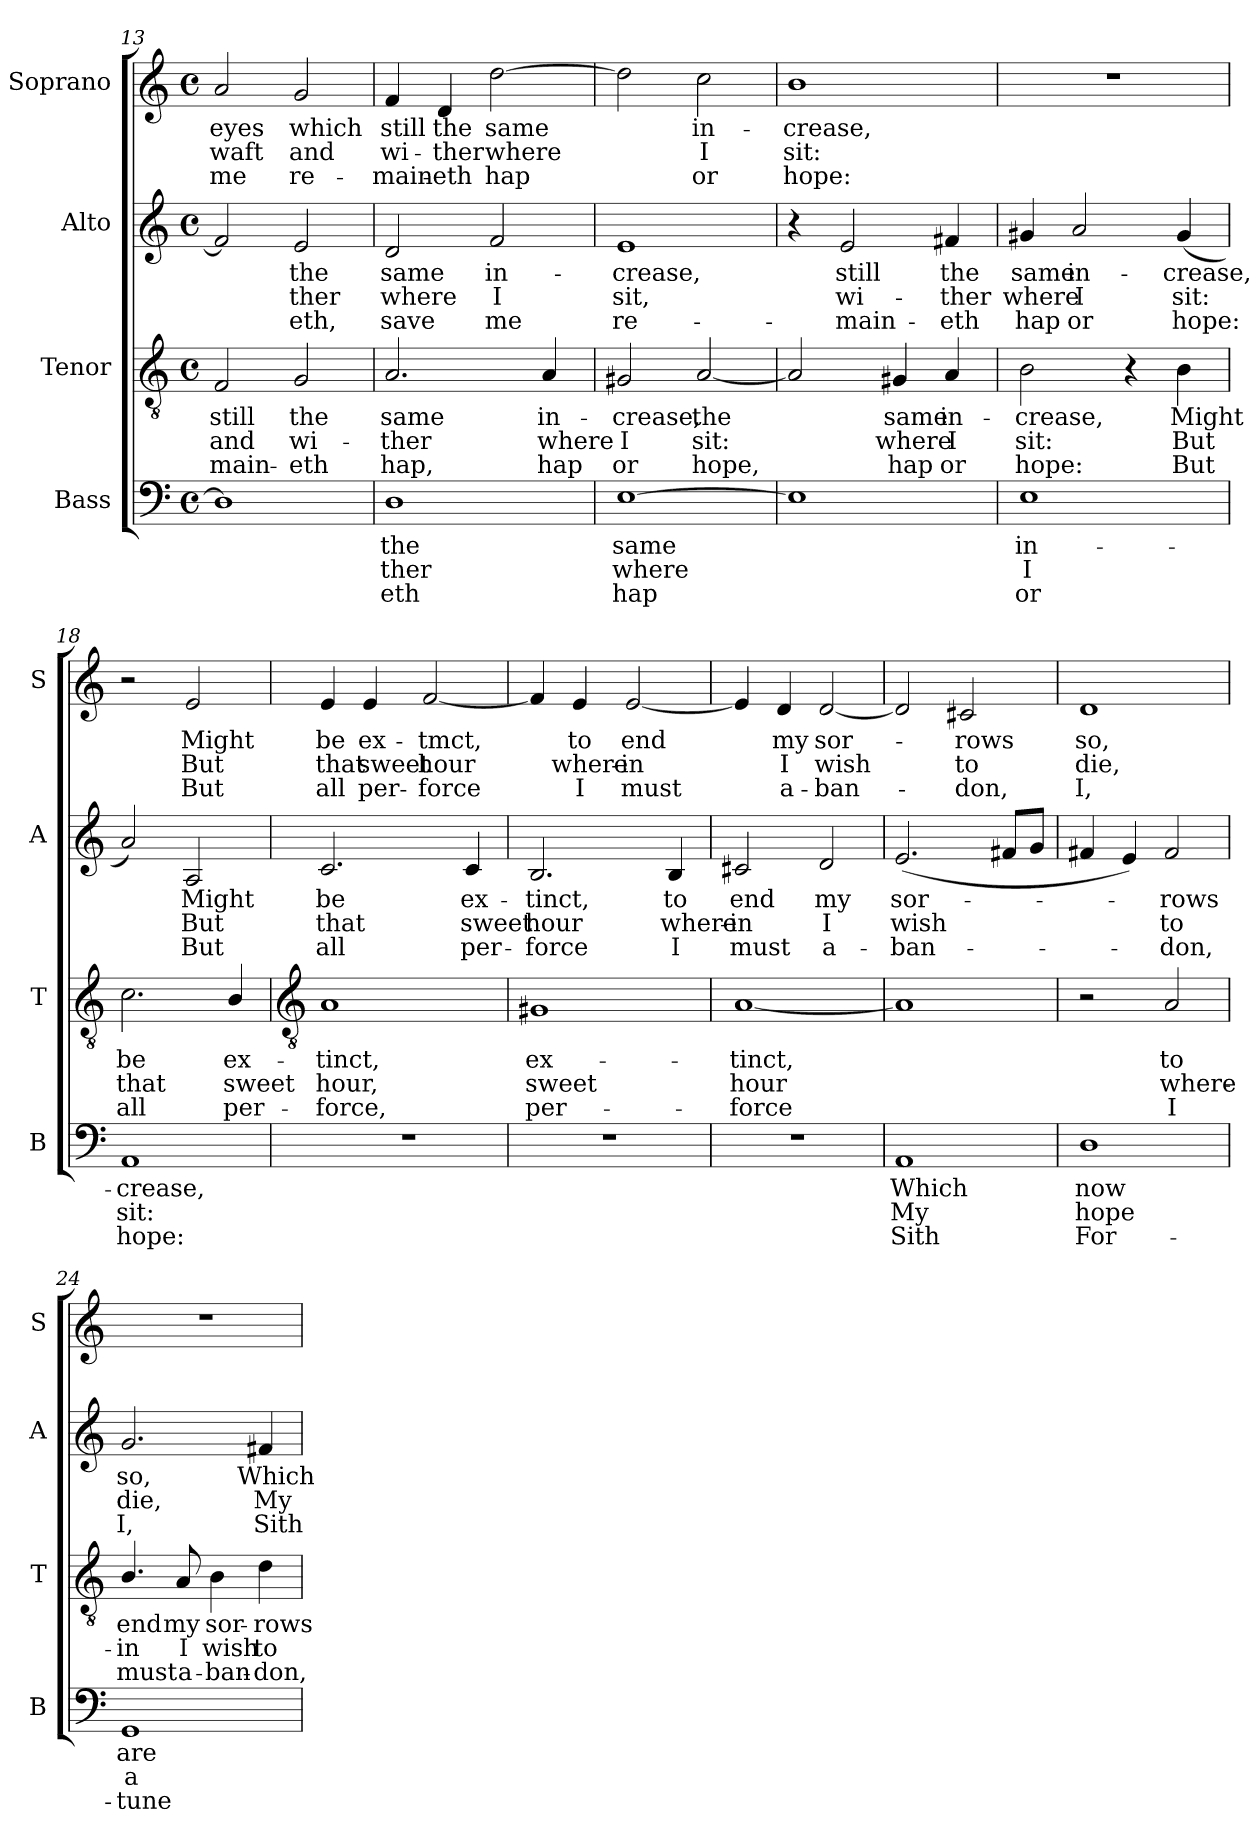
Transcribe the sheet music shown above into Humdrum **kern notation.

**kern	**text	**text	**text	**kern	**text	**text	**text	**kern	**text	**text	**text	**kern	**text	**text	**text
*part4	*part4	*part4	*part4	*part3	*part3	*part3	*part3	*part2	*part2	*part2	*part2	*part1	*part1	*part1	*part1
*staff4	*staff4	*staff4	*staff4	*staff3	*staff3	*staff3	*staff3	*staff2	*staff2	*staff2	*staff2	*staff1	*staff1	*staff1	*staff1
*I"Bass	*	*	*	*I"Tenor	*	*	*	*I"Alto	*	*	*	*I"Soprano	*	*	*
*I'B	*	*	*	*I'T	*	*	*	*I'A	*	*	*	*I'S	*	*	*
!!LO:LB:g=z
*clefF4	*	*	*	*clefGv2	*	*	*	*clefG2	*	*	*	*clefG2	*	*	*
*k[]	*	*	*	*k[]	*	*	*	*k[]	*	*	*	*k[]	*	*	*
*C:	*	*	*	*C:	*	*	*	*C:	*	*	*	*C:	*	*	*
*M4/4	*	*	*	*M4/4	*	*	*	*M4/4	*	*	*	*M4/4	*	*	*
*met(c)	*	*	*	*met(c)	*	*	*	*met(c)	*	*	*	*met(c)	*	*	*
=13	=13	=13	=13	=13	=13	=13	=13	=13	=13	=13	=13	=13	=13	=13	=13
!	!	!	!	!	!LO:LY:b	!LO:LY:b	!LO:LY:b	!	!	!	!	!	!LO:LY:b	!LO:LY:b	!LO:LY:b
1D]	.	.	.	2F	-still	and	main-	2f]	.	.	.	2a	eyes	waft	me
!	!	!	!	!	!LO:LY:b	!LO:LY:b	!LO:LY:b	!	!LO:LY:b	!LO:LY:b	!LO:LY:b	!	!LO:LY:b	!LO:LY:b	!LO:LY:b
.	.	.	.	2G	-the	wi-	-eth	2e	the	ther	eth,	2g	which	and	re-
=14	=14	=14	=14	=14	=14	=14	=14	=14	=14	=14	=14	=14	=14	=14	=14
!	!LO:LY:b	!LO:LY:b	!LO:LY:b	!	!LO:LY:b	!LO:LY:b	!LO:LY:b	!	!LO:LY:b	!LO:LY:b	!LO:LY:b	!	!LO:LY:b	!LO:LY:b	!LO:LY:b
1D	the	ther	eth	2.A	same	ther	hap,	2d	same	where	save	4f	-still	wi-	-main-
!	!	!	!	!	!	!	!	!	!	!	!	!	!LO:LY:b	!LO:LY:b	!LO:LY:b
.	.	.	.	.	.	.	.	.	.	.	.	4d	-the	ther	eth
!	!	!	!	!	!	!	!	!	!LO:LY:b	!LO:LY:b	!LO:LY:b	!	!LO:LY:b	!LO:LY:b	!LO:LY:b
.	.	.	.	.	.	.	.	2f	in-	-I	me	[2dd	same	where	hap
!	!	!	!	!	!LO:LY:b	!LO:LY:b	!LO:LY:b	!	!	!	!	!	!	!	!
.	.	.	.	4A	in-	-where	hap	.	.	.	.	.	.	.	.
=15	=15	=15	=15	=15	=15	=15	=15	=15	=15	=15	=15	=15	=15	=15	=15
!	!LO:LY:b	!LO:LY:b	!LO:LY:b	!	!LO:LY:b	!LO:LY:b	!LO:LY:b	!	!LO:LY:b	!LO:LY:b	!LO:LY:b	!	!	!	!
[1E	same	where	hap	2G#X	crease,	I	or	1e	crease,	sit,	re-	2dd]	.	.	.
!	!	!	!	!	!LO:LY:b	!LO:LY:b	!LO:LY:b	!	!	!	!	!	!LO:LY:b	!LO:LY:b	!LO:LY:b
.	.	.	.	[2A	the	sit:	hope,	.	.	.	.	2cc	in-	-I	or
=16	=16	=16	=16	=16	=16	=16	=16	=16	=16	=16	=16	=16	=16	=16	=16
!	!	!	!	!	!	!	!	!	!	!	!	!	!LO:LY:b	!LO:LY:b	!LO:LY:b
1E]	.	.	.	2A]	.	.	.	4r	.	.	.	1b	crease,	sit:	hope:
!	!	!	!	!	!	!	!	!	!LO:LY:b	!LO:LY:b	!LO:LY:b	!	!	!	!
.	.	.	.	.	.	.	.	2e	-still	wi-	-main-	.	.	.	.
!	!	!	!	!	!LO:LY:b	!LO:LY:b	!LO:LY:b	!	!	!	!	!	!	!	!
.	.	.	.	4G#X	same	where	hap	.	.	.	.	.	.	.	.
!	!	!	!	!	!LO:LY:b	!LO:LY:b	!LO:LY:b	!	!LO:LY:b	!LO:LY:b	!LO:LY:b	!	!	!	!
.	.	.	.	4A	in-	-I	or	4f#X	-the	ther	eth	.	.	.	.
=17	=17	=17	=17	=17	=17	=17	=17	=17	=17	=17	=17	=17	=17	=17	=17
!	!LO:LY:b	!LO:LY:b	!LO:LY:b	!	!LO:LY:b	!LO:LY:b	!LO:LY:b	!	!LO:LY:b	!LO:LY:b	!LO:LY:b	!	!	!	!
1E	in-	-I	or	2B	crease,	sit:	hope:	4g#X	same	where	hap	1r	.	.	.
!	!	!	!	!	!	!	!	!	!LO:LY:b	!LO:LY:b	!LO:LY:b	!	!	!	!
.	.	.	.	.	.	.	.	2a	in-	-I	or	.	.	.	.
.	.	.	.	4r	.	.	.	.	.	.	.	.	.	.	.
!	!	!	!	!	!LO:LY:b	!LO:LY:b	!LO:LY:b	!	!LO:LY:b	!LO:LY:b	!LO:LY:b	!	!	!	!
.	.	.	.	4B	Might	But	But	(<4g#	crease,	sit:	hope:	.	.	.	.
=18	=18	=18	=18	=18	=18	=18	=18	=18	=18	=18	=18	=18	=18	=18	=18
!	!LO:LY:b	!LO:LY:b	!LO:LY:b	!	!LO:LY:b	!LO:LY:b	!LO:LY:b	!	!	!	!	!	!	!	!
1AA	crease,	sit:	hope:	2.c	be	that	all	2a)	.	.	.	2r	.	.	.
!	!	!	!	!	!	!	!	!	!LO:LY:b	!LO:LY:b	!LO:LY:b	!	!LO:LY:b	!LO:LY:b	!LO:LY:b
.	.	.	.	.	.	.	.	2A	Might	But	But	2e	Might	But	But
!	!	!	!	!	!LO:LY:b	!LO:LY:b	!LO:LY:b	!	!	!	!	!	!	!	!
.	.	.	.	4B/	ex-	-sweet	per-	.	.	.	.	.	.	.	.
!!LO:LB:g=z
=19	=19	=19	=19	=19	=19	=19	=19	=19	=19	=19	=19	=19	=19	=19	=19
*	*	*	*	*clefGv2	*	*	*	*	*	*	*	*	*	*	*
!	!	!	!	!	!LO:LY:b	!LO:LY:b	!LO:LY:b	!	!LO:LY:b	!LO:LY:b	!LO:LY:b	!	!LO:LY:b	!LO:LY:b	!LO:LY:b
1r	.	.	.	1A	-tinct,	hour,	force,	2.c	be	that	all	4e	be	that	all
!	!	!	!	!	!	!	!	!	!	!	!	!	!LO:LY:b	!LO:LY:b	!LO:LY:b
.	.	.	.	.	.	.	.	.	.	.	.	4e	ex-	-sweet	per-
!	!	!	!	!	!	!	!	!	!	!	!	!	!LO:LY:b	!LO:LY:b	!LO:LY:b
.	.	.	.	.	.	.	.	.	.	.	.	[2f	-tmct,	hour	force
!	!	!	!	!	!	!	!	!	!LO:LY:b	!LO:LY:b	!LO:LY:b	!	!	!	!
.	.	.	.	.	.	.	.	4c	ex-	-sweet	per-	.	.	.	.
=20	=20	=20	=20	=20	=20	=20	=20	=20	=20	=20	=20	=20	=20	=20	=20
!	!	!	!	!	!LO:LY:b	!LO:LY:b	!LO:LY:b	!	!LO:LY:b	!LO:LY:b	!LO:LY:b	!	!	!	!
1r	.	.	.	1G#X	ex-	-sweet	per-	2.B	-tinct,	hour	force	4f]	.	.	.
!	!	!	!	!	!	!	!	!	!	!	!	!	!LO:LY:b	!LO:LY:b	!LO:LY:b
.	.	.	.	.	.	.	.	.	.	.	.	4e	to	where-	-I
!	!	!	!	!	!	!	!	!	!	!	!	!	!LO:LY:b	!LO:LY:b	!LO:LY:b
.	.	.	.	.	.	.	.	.	.	.	.	[2e	end	in	must
!	!	!	!	!	!	!	!	!	!LO:LY:b	!LO:LY:b	!LO:LY:b	!	!	!	!
.	.	.	.	.	.	.	.	4B	to	where-	-I	.	.	.	.
=21	=21	=21	=21	=21	=21	=21	=21	=21	=21	=21	=21	=21	=21	=21	=21
!	!	!	!	!	!LO:LY:b	!LO:LY:b	!LO:LY:b	!	!LO:LY:b	!LO:LY:b	!LO:LY:b	!	!	!	!
1r	.	.	.	[1A	-tinct,	hour	force	2c#X	end	in	must	4e]	.	.	.
!	!	!	!	!	!	!	!	!	!	!	!	!	!LO:LY:b	!LO:LY:b	!LO:LY:b
.	.	.	.	.	.	.	.	.	.	.	.	4d	my	I	a-
!	!	!	!	!	!	!	!	!	!LO:LY:b	!LO:LY:b	!LO:LY:b	!	!LO:LY:b	!LO:LY:b	!LO:LY:b
.	.	.	.	.	.	.	.	2d	my	I	a-	[2d	-sor-	wish	ban-
=22	=22	=22	=22	=22	=22	=22	=22	=22	=22	=22	=22	=22	=22	=22	=22
!	!LO:LY:b	!LO:LY:b	!LO:LY:b	!	!	!	!	!	!LO:LY:b	!LO:LY:b	!LO:LY:b	!	!	!	!
1AA	Which	My	Sith	1A]	.	.	.	(<2.e	-sor-	wish	ban-	2d]	.	.	.
!	!	!	!	!	!	!	!	!	!	!	!	!	!LO:LY:b	!LO:LY:b	!LO:LY:b
.	.	.	.	.	.	.	.	.	.	.	.	2c#X	rows	to	don,
.	.	.	.	.	.	.	.	8f#X/L	.	.	.	.	.	.	.
.	.	.	.	.	.	.	.	8g/J	.	.	.	.	.	.	.
=23	=23	=23	=23	=23	=23	=23	=23	=23	=23	=23	=23	=23	=23	=23	=23
!	!LO:LY:b	!LO:LY:b	!LO:LY:b	!	!	!	!	!	!	!	!	!	!LO:LY:b	!LO:LY:b	!LO:LY:b
1D	now	hope	For-	2r	.	.	.	4f#X	.	.	.	1d	so,	die,	I,
.	.	.	.	.	.	.	.	4e)	.	.	.	.	.	.	.
!	!	!	!	!	!LO:LY:b	!LO:LY:b	!LO:LY:b	!	!LO:LY:b	!LO:LY:b	!LO:LY:b	!	!	!	!
.	.	.	.	2A	to	where-	-I	2f#	rows	to	don,	.	.	.	.
=24	=24	=24	=24	=24	=24	=24	=24	=24	=24	=24	=24	=24	=24	=24	=24
!	!LO:LY:b	!LO:LY:b	!LO:LY:b	!	!LO:LY:b	!LO:LY:b	!LO:LY:b	!	!LO:LY:b	!LO:LY:b	!LO:LY:b	!	!	!	!
1GG	-are	a-	-tune	4.B/	end	in	must	2.g	so,	die,	I,	1r	.	.	.
!	!	!	!	!	!LO:LY:b	!LO:LY:b	!LO:LY:b	!	!	!	!	!	!	!	!
.	.	.	.	8A	my	I	a-	.	.	.	.	.	.	.	.
!	!	!	!	!	!LO:LY:b	!LO:LY:b	!LO:LY:b	!	!	!	!	!	!	!	!
.	.	.	.	4B	-sor-	-wish	ban-	.	.	.	.	.	.	.	.
!	!	!	!	!	!LO:LY:b	!LO:LY:b	!LO:LY:b	!	!LO:LY:b	!LO:LY:b	!LO:LY:b	!	!	!	!
.	.	.	.	4d	-rows	to	don,	4f#X	Which	My	Sith	.	.	.	.
=	=	=	=	=	=	=	=	=	=	=	=	=	=	=	=
*-	*-	*-	*-	*-	*-	*-	*-	*-	*-	*-	*-	*-	*-	*-	*-
